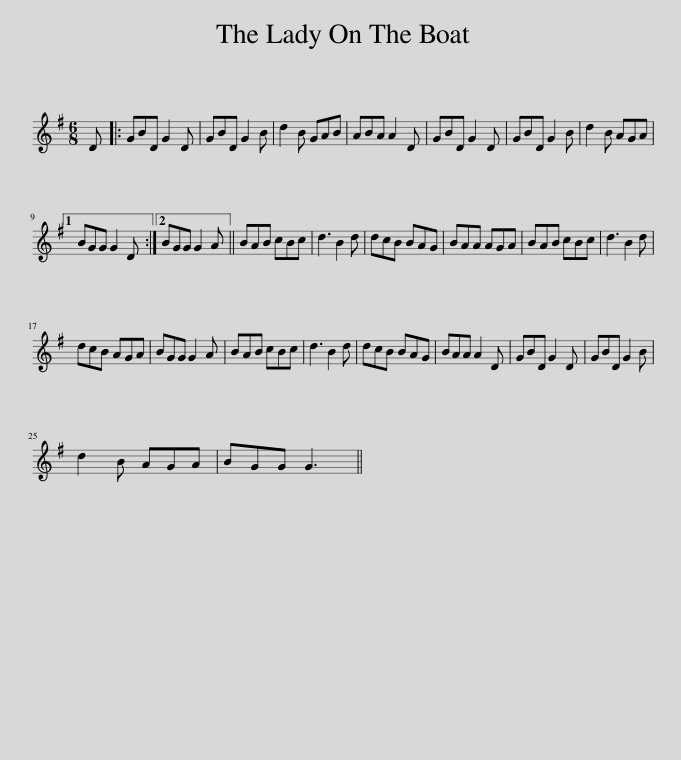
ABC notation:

X:1
L:1/8
M:6/8
I:linebreak $
K:G
V:1 treble
V:1
 D |: GBD G2 D | GBD G2 B | d2 B GAB | ABA A2 D | %5
 GBD G2 D | GBD G2 B | d2 B AGA |1$ BGG G2 D :|2 BGG G2 A || %10
 BAB cBc | d3 B2 d | dcB BAG | BAA AGA | BAB cBc | %15
 d3 B2 d |$ dcB AGA | BGG G2 A | BAB cBc | d3 B2 d | %20
 dcB BAG | BAA A2 D | GBD G2 D | GBD G2 B |$ d2 B AGA | %25
 BGG G3 || %26
